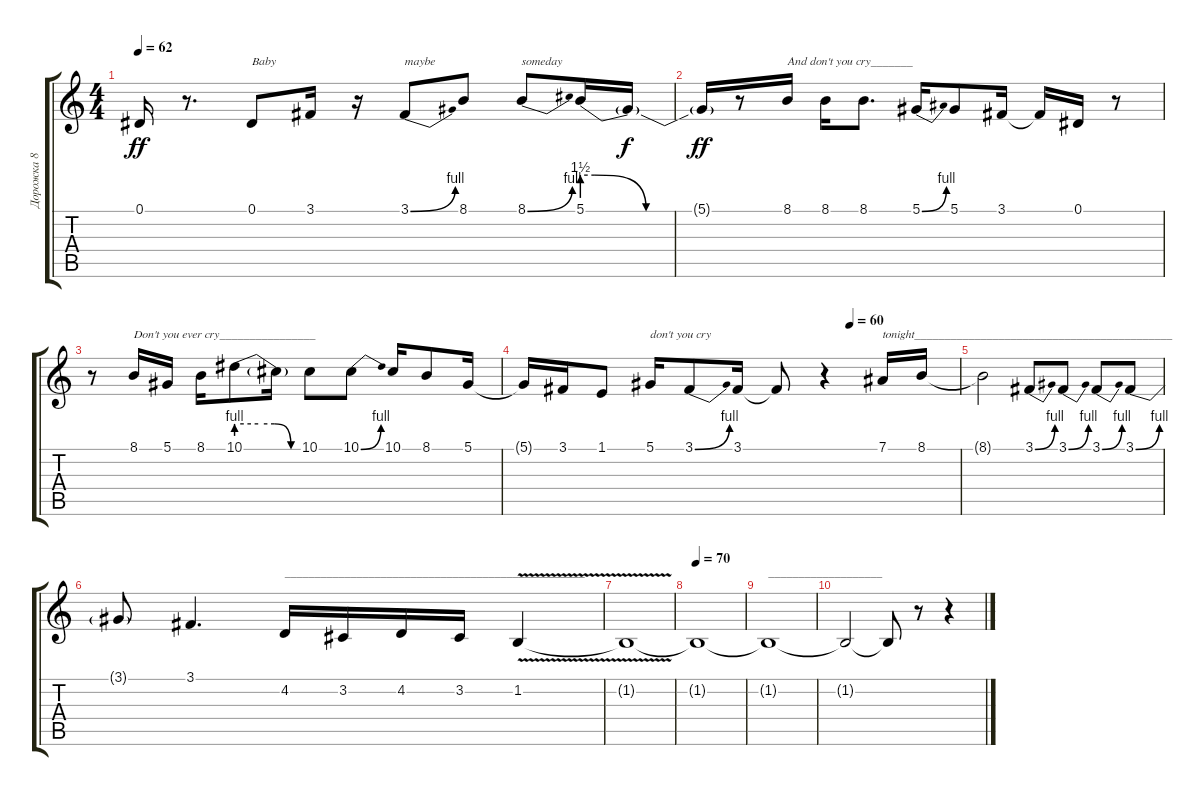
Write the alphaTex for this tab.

\track ("Дорожка 8" "Дорожка 8") {instrument lead1square}
\staff {score tabs}
\tuning (Eb4 Bb3 Gb3 Db3 Ab2 Eb2) {hide}
\ts (4 4)
\tempo 62
\clef g2
\ks c
0.1{t}.16{dy ff} r.8{d} 0.1.8{txt "Baby"} 3.1.16 r.16 3.1{be (bend 0 0 60 4)}.8{txt "maybe"} 8.1.8 8.1{be (bend 0 0 60 4)}.8{txt "someday"} 5.1{be (custom 0 6 5 6 25 0 40 0 60 0)}.16 5.1{t}.16{dy f} |
5.1{t}.16{dy ff} r.8 8.1.16{txt "And don't you cry_______"} 8.1.16 8.1.8{d} 5.1{be (bend 0 0 60 4)}.16 5.1.8 3.1.16 3.1{t}.16 0.1.16 r.8 |
r.8 8.1.16{txt "Don't you ever cry________________"} 5.1.16 8.1.16 10.1{be (custom 0 4 20 4 35 4 50 0 60 0)}.8 10.1{t}.16 10.1.8 10.1{be (bend 0 0 60 4)}.8 10.1.16 8.1.8 5.1.16 |
\tempo (60 0.75)
5.1{t}.16 3.1.16 1.1.8 5.1.16{txt "don't you cry"} 3.1{be (bend 0 0 60 4)}.8 3.1.16 3.1{t}.8 r.4 7.1.16{txt "tonight___________________________________________"} 8.1.16 |
8.1{t}.2 3.1{be (bend 0 0 60 4)}.8 3.1{be (bend 0 0 60 4)}.8 3.1{be (bend 0 0 60 4)}.8 3.1{be (bend 0 0 60 4)}.8 |
3.1{t}.8 3.1.4{d} 4.2.16{txt "__________________________________________________"} 3.2.16 4.2.16 3.2.16 1.2{v}.4 |
1.2{t}.1{volume 5} |
\tempo 70
1.2{t}.1 |
1.2{t}.1{txt "___________________"} |
1.2{t}.2 1.2{t}.8 r.8 r.4
